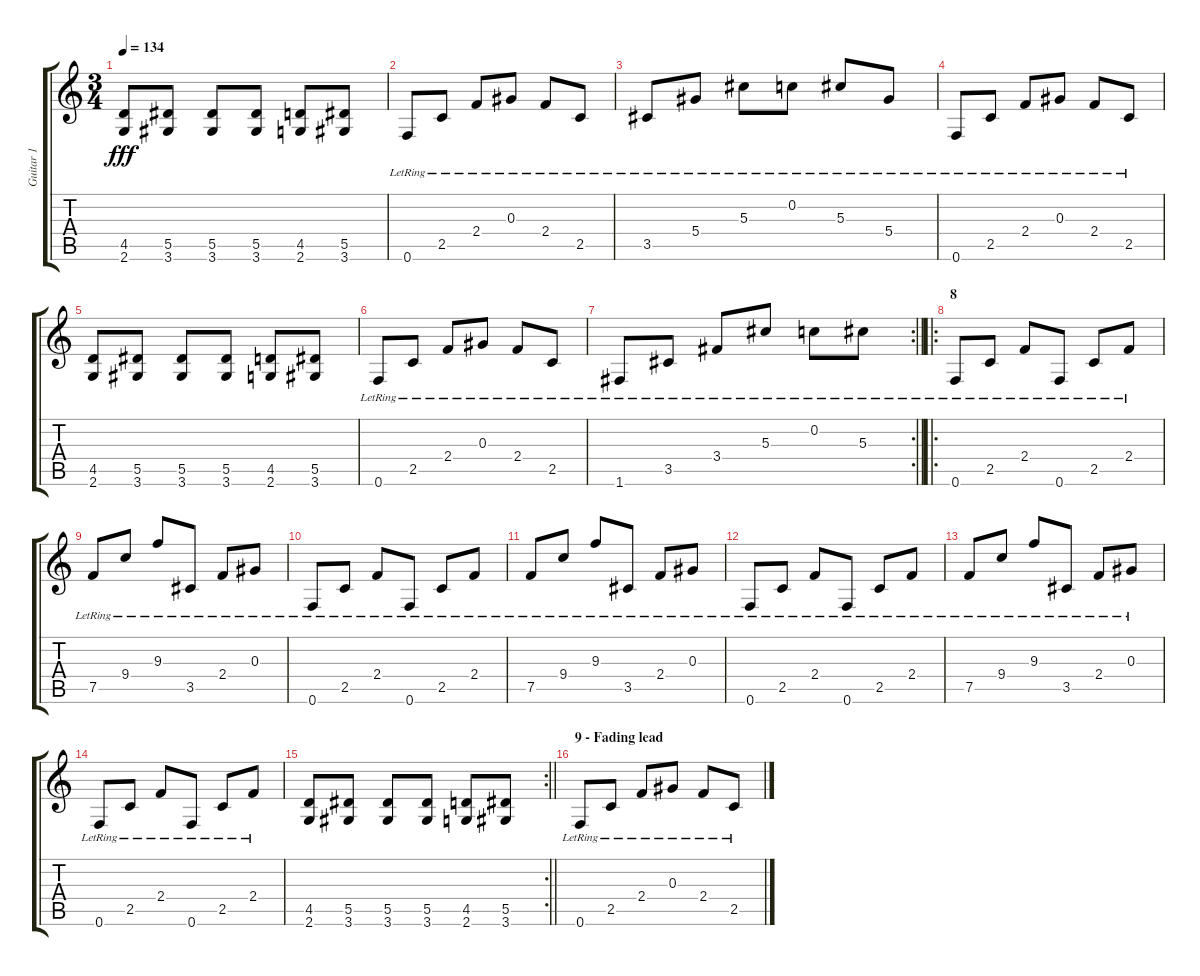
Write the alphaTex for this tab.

\track ("Guitar 1" "Guitar 1") {instrument distortionguitar}
\staff {score tabs}
\tuning (F4 C4 Ab3 Eb3 Bb2 F2) {hide}
\ts (3 4)
\tempo 134
\clef g2
\ks c
(4.5 2.6).8{dy fff} (5.5 3.6).8 (5.5 3.6).8 (5.5 3.6).8 (4.5 2.6).8 (5.5 3.6).8 |
0.6{lr}.8 2.5{lr}.8 2.4{lr}.8 0.3{lr}.8 2.4{lr}.8 2.5{lr}.8 |
3.5{lr}.8 5.4{lr}.8 5.3{lr}.8 0.2{lr}.8 5.3{lr}.8 5.4{lr}.8 |
0.6{lr}.8 2.5{lr}.8 2.4{lr}.8 0.3{lr}.8 2.4{lr}.8 2.5{lr}.8 |
(4.5 2.6).8 (5.5 3.6).8 (5.5 3.6).8 (5.5 3.6).8 (4.5 2.6).8 (5.5 3.6).8 |
0.6{lr}.8 2.5{lr}.8 2.4{lr}.8 0.3{lr}.8 2.4{lr}.8 2.5{lr}.8 |
\rc 2
\barLineRight lightlight
1.6{lr}.8 3.5{lr}.8 3.4{lr}.8 5.3{lr}.8 0.2{lr}.8 5.3{lr}.8 |
\ro
\section ("" "8")
0.6{lr}.8 2.5{lr}.8 2.4{lr}.8 0.6{lr}.8 2.5{lr}.8 2.4{lr}.8 |
7.5{lr}.8 9.4{lr}.8 9.3{lr}.8 3.5{lr}.8 2.4{lr}.8 0.3{lr}.8 |
0.6{lr}.8 2.5{lr}.8 2.4{lr}.8 0.6{lr}.8 2.5{lr}.8 2.4{lr}.8 |
7.5{lr}.8 9.4{lr}.8 9.3{lr}.8 3.5{lr}.8 2.4{lr}.8 0.3{lr}.8 |
0.6{lr}.8 2.5{lr}.8 2.4{lr}.8 0.6{lr}.8 2.5{lr}.8 2.4{lr}.8 |
7.5{lr}.8 9.4{lr}.8 9.3{lr}.8 3.5{lr}.8 2.4{lr}.8 0.3{lr}.8 |
0.6{lr}.8 2.5{lr}.8 2.4{lr}.8 0.6{lr}.8 2.5{lr}.8 2.4{lr}.8 |
\rc 2
\barLineRight lightlight
(4.5 2.6).8 (5.5 3.6).8 (5.5 3.6).8 (5.5 3.6).8 (4.5 2.6).8 (5.5 3.6).8 |
\section ("" "9 - Fading lead")
0.6{lr}.8 2.5{lr}.8 2.4{lr}.8 0.3{lr}.8 2.4{lr}.8 2.5{lr}.8
